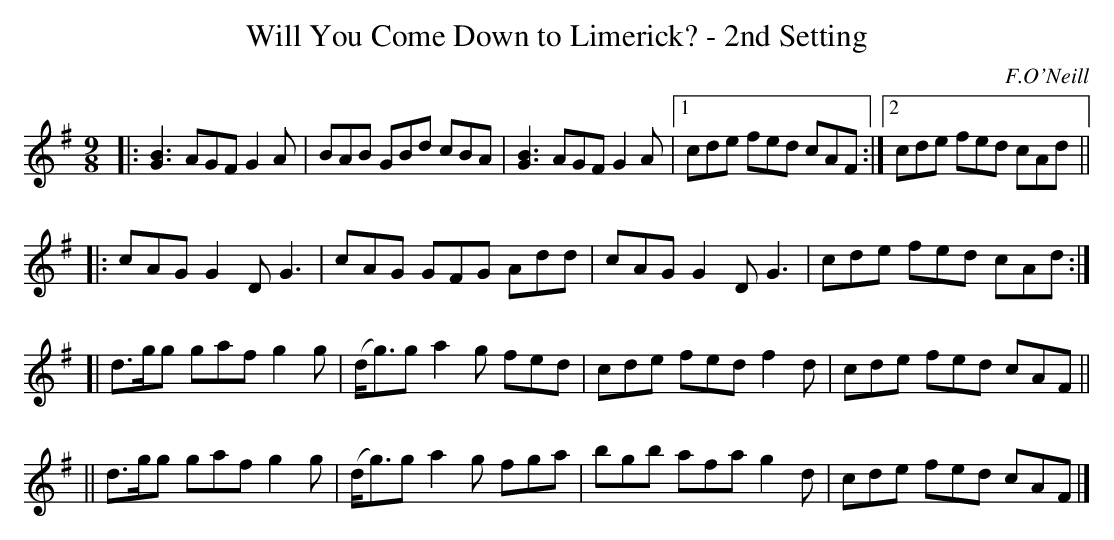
X:1
T: Will You Come Down to Limerick? - 2nd Setting
O: F.O'Neill
M: 9/8
L: 1/8
K: G
|: [G3B3] AGF G2A | BAB GBd cBA | [G3B3] AGF G2A | [1 cde fed cAF :|[2 cde fed cAd ||
|: cAG G2D G3 | cAG GFG Add | cAG G2D G3 | cde fed cAd :|
[| d>gg gaf g2g | (d<g)g a2g fed | cde fed f2d | cde fed cAF ||
|| d>gg gaf g2g | (d<g)g a2g fga | bgb afa g2d | cde fed cAF |]
